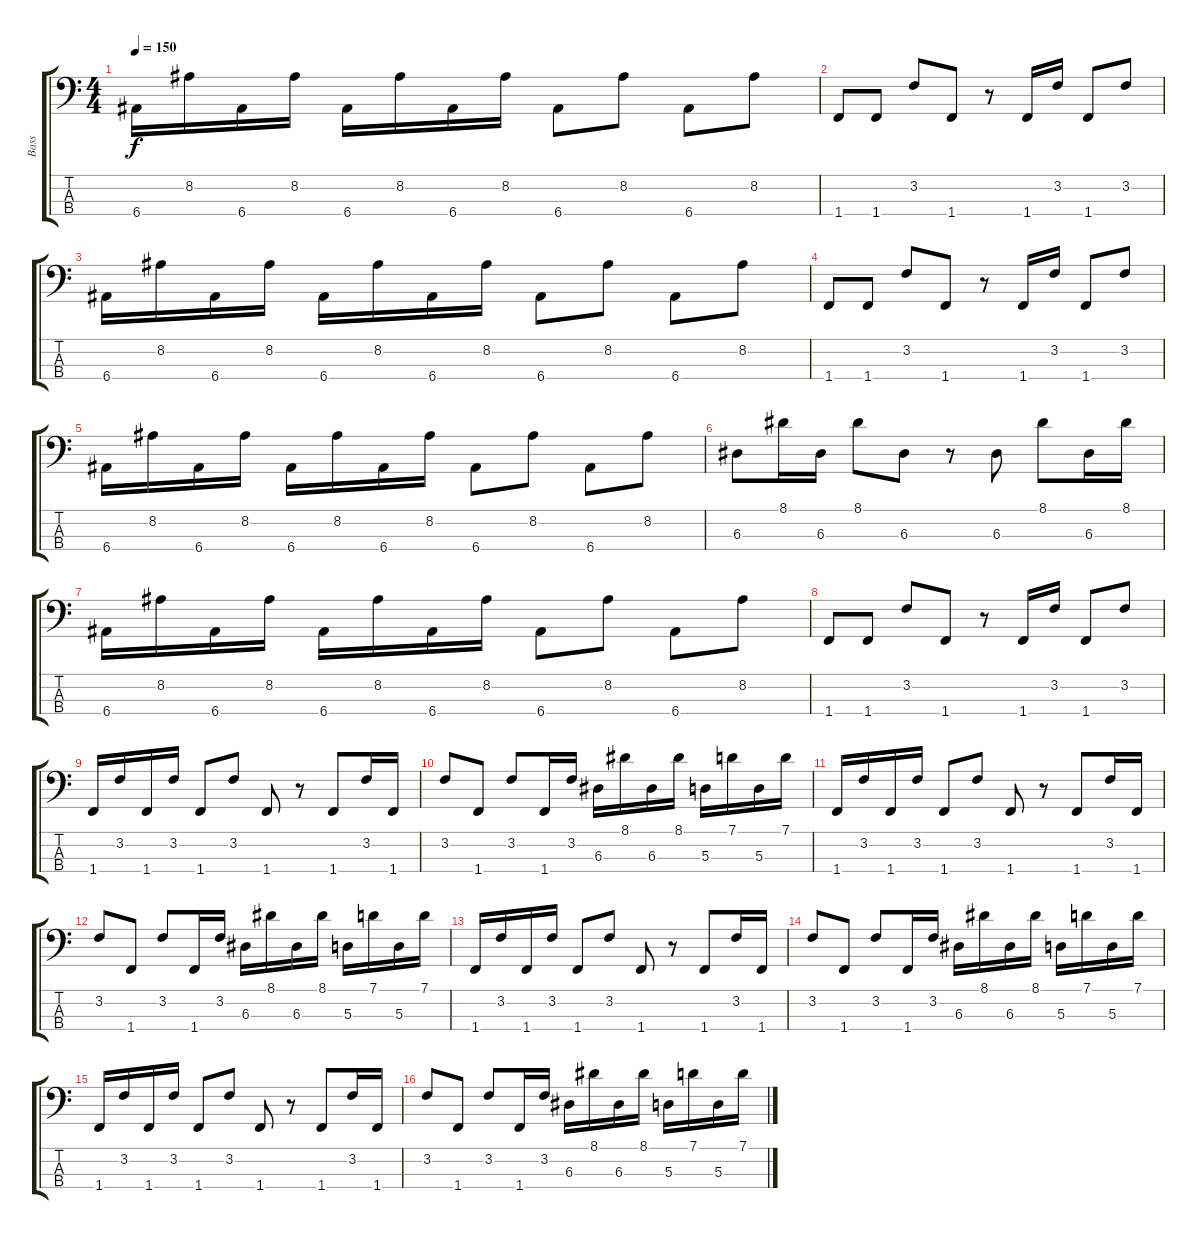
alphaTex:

\track ("Bass" "Bass") {instrument slapbass2}
\staff {score tabs}
\tuning (G2 D2 A1 E1) {hide}
\ts (4 4)
\tempo 150
\clef f4
\ks c
6.4.16{dy f} 8.2.16 6.4.16 8.2.16 6.4.16 8.2.16 6.4.16 8.2.16 6.4.8 8.2.8 6.4.8 8.2.8 |
1.4.8 1.4.8 3.2.8 1.4.8 r.8 1.4.16 3.2.16 1.4.8 3.2.8 |
6.4.16 8.2.16 6.4.16 8.2.16 6.4.16 8.2.16 6.4.16 8.2.16 6.4.8 8.2.8 6.4.8 8.2.8 |
1.4.8 1.4.8 3.2.8 1.4.8 r.8 1.4.16 3.2.16 1.4.8 3.2.8 |
6.4.16 8.2.16 6.4.16 8.2.16 6.4.16 8.2.16 6.4.16 8.2.16 6.4.8 8.2.8 6.4.8 8.2.8 |
6.3.8 8.1.16 6.3.16 8.1.8 6.3.8 r.8 6.3.8 8.1.8 6.3.16 8.1.16 |
6.4.16 8.2.16 6.4.16 8.2.16 6.4.16 8.2.16 6.4.16 8.2.16 6.4.8 8.2.8 6.4.8 8.2.8 |
1.4.8 1.4.8 3.2.8 1.4.8 r.8 1.4.16 3.2.16 1.4.8 3.2.8 |
1.4.16 3.2.16 1.4.16 3.2.16 1.4.8 3.2.8 1.4.8 r.8 1.4.8 3.2.16 1.4.16 |
3.2.8 1.4.8 3.2.8 1.4.16 3.2.16 6.3.16 8.1.16 6.3.16 8.1.16 5.3.16 7.1.16 5.3.16 7.1.16 |
1.4.16 3.2.16 1.4.16 3.2.16 1.4.8 3.2.8 1.4.8 r.8 1.4.8 3.2.16 1.4.16 |
3.2.8 1.4.8 3.2.8 1.4.16 3.2.16 6.3.16 8.1.16 6.3.16 8.1.16 5.3.16 7.1.16 5.3.16 7.1.16 |
1.4.16 3.2.16 1.4.16 3.2.16 1.4.8 3.2.8 1.4.8 r.8 1.4.8 3.2.16 1.4.16 |
3.2.8 1.4.8 3.2.8 1.4.16 3.2.16 6.3.16 8.1.16 6.3.16 8.1.16 5.3.16 7.1.16 5.3.16 7.1.16 |
1.4.16 3.2.16 1.4.16 3.2.16 1.4.8 3.2.8 1.4.8 r.8 1.4.8 3.2.16 1.4.16 |
3.2.8 1.4.8 3.2.8 1.4.16 3.2.16 6.3.16 8.1.16 6.3.16 8.1.16 5.3.16 7.1.16 5.3.16 7.1.16
